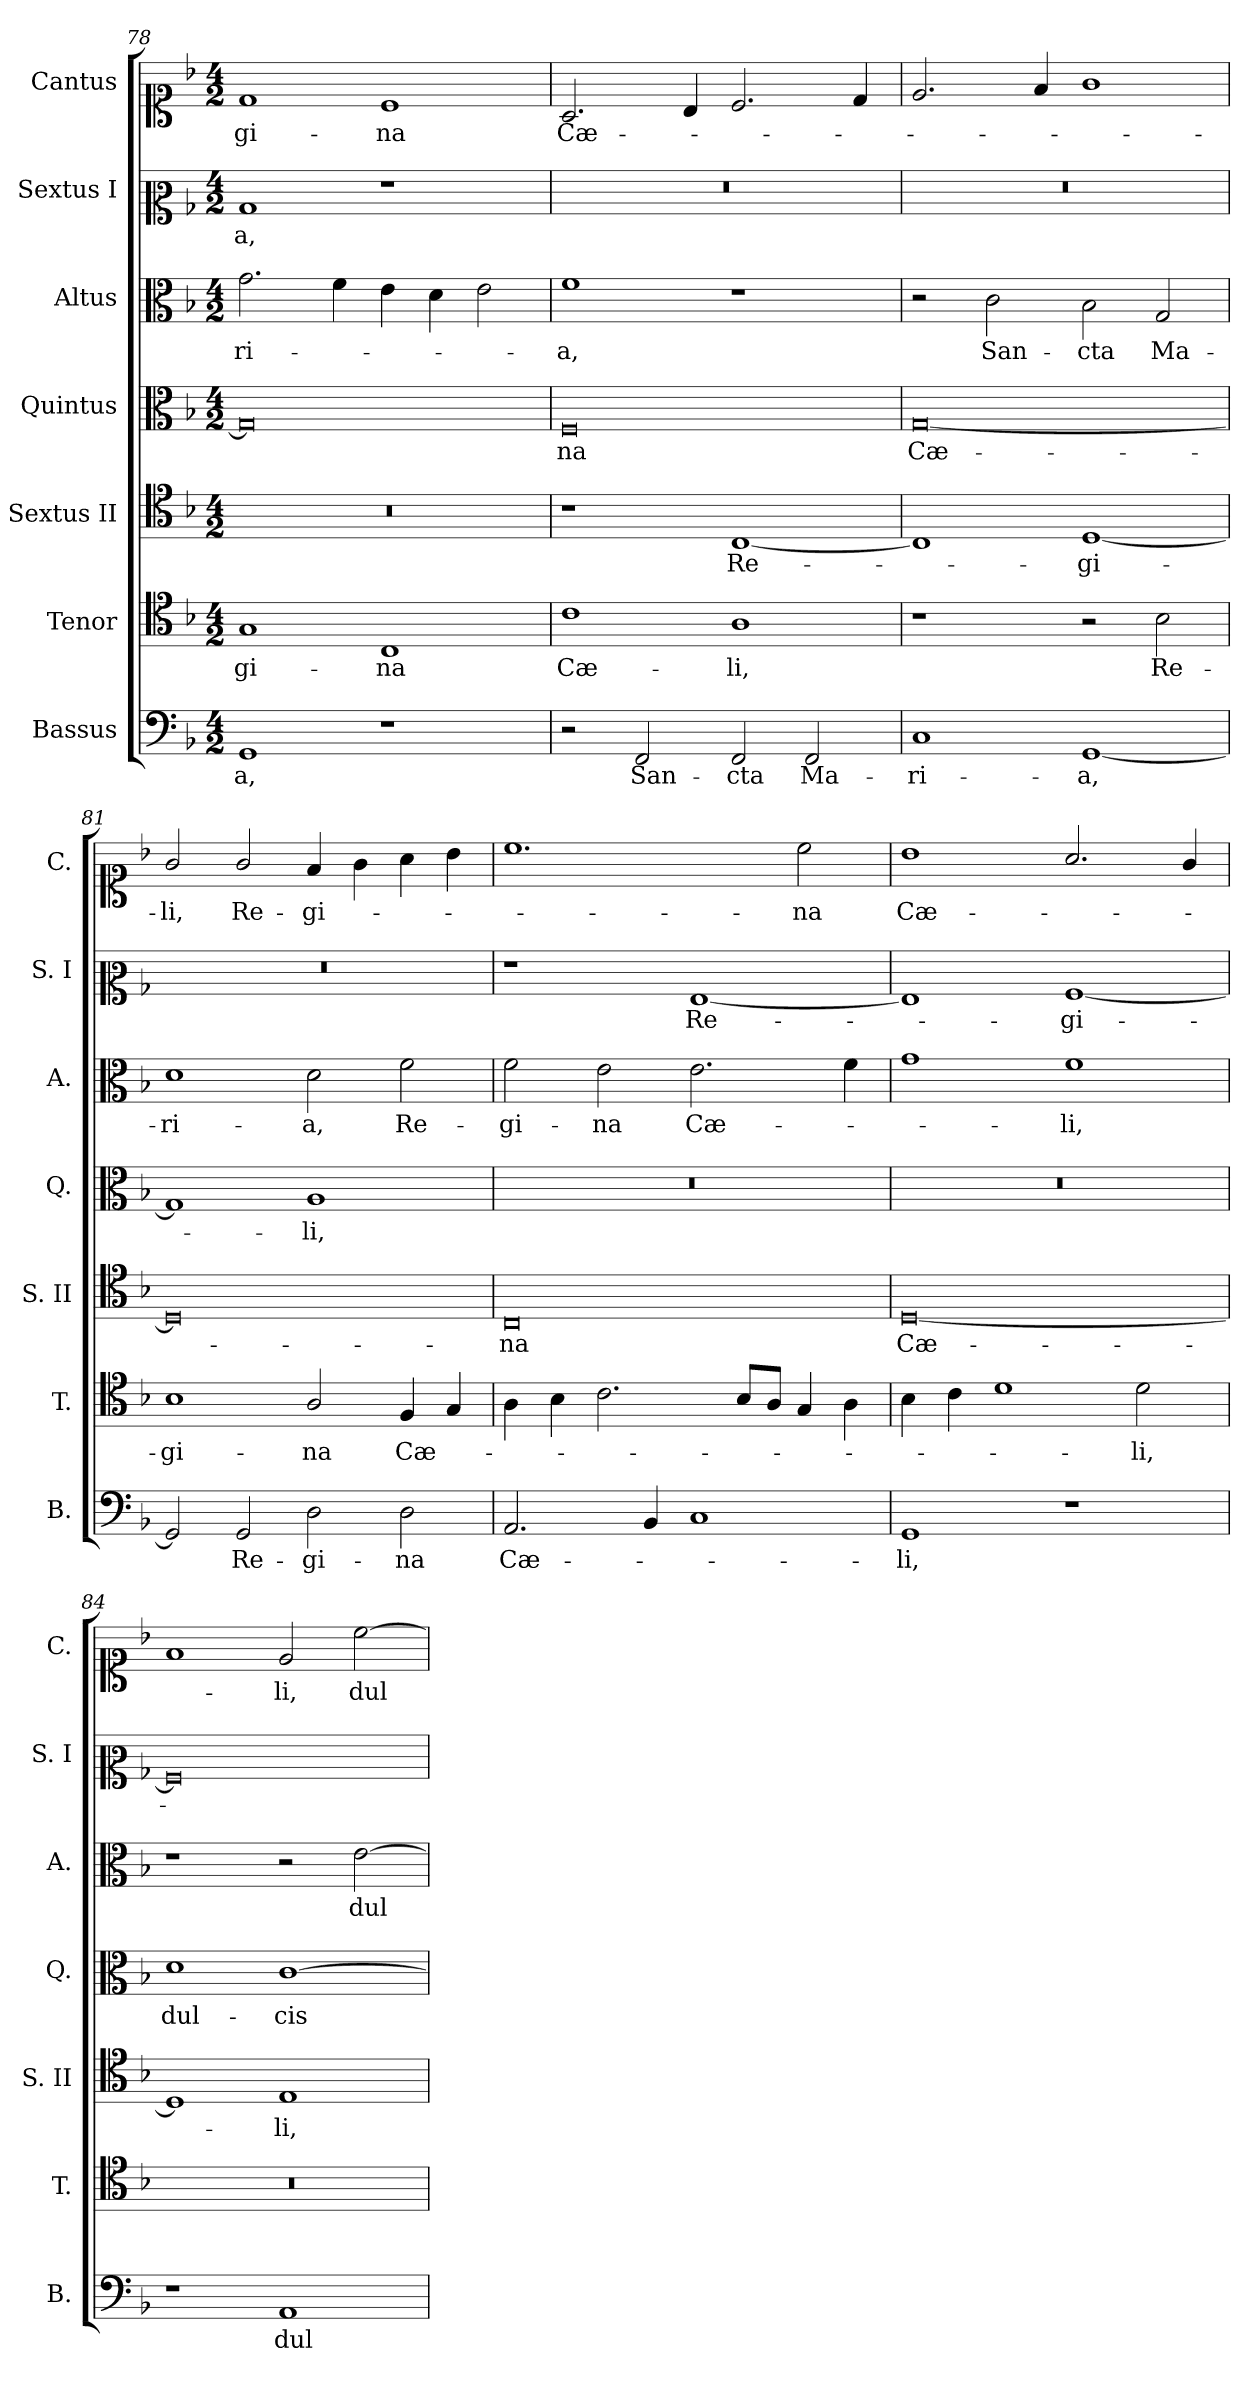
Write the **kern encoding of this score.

**kern	**text	**kern	**text	**kern	**text	**kern	**text	**kern	**text	**kern	**text	**kern	**text
*part7	*part7	*part6	*part6	*part5	*part5	*part4	*part4	*part3	*part3	*part2	*part2	*part1	*part1
*staff7	*staff7	*staff6	*staff6	*staff5	*staff5	*staff4	*staff4	*staff3	*staff3	*staff2	*staff2	*staff1	*staff1
*I"Bassus	*	*I"Tenor	*	*I"Sextus II	*	*I"Quintus	*	*I"Altus	*	*I"Sextus I	*	*I"Cantus	*
*I'B.	*	*I'T.	*	*I'S. II	*	*I'Q.	*	*I'A.	*	*I'S. I	*	*I'C.	*
*clefF4	*	*clefC4	*	*clefC4	*	*clefC3	*	*clefC3	*	*clefC2	*	*clefC1	*
*k[b-]	*	*k[b-]	*	*k[b-]	*	*k[b-]	*	*k[b-]	*	*k[b-]	*	*k[b-]	*
*M4/2	*	*M4/2	*	*M4/2	*	*M4/2	*	*M4/2	*	*M4/2	*	*M4/2	*
=78	=78	=78	=78	=78	=78	=78	=78	=78	=78	=78	=78	=78	=78
1GG	-a,	1G	-gi-	0r	.	0G]	.	2.g\	ri-	1B-	-a,	1d	gi-
.	.	.	.	.	.	.	.	4f\	.	.	.	.	.
1r	.	1C	-na	.	.	.	.	4e\	.	1r	.	1c	-na
.	.	.	.	.	.	.	.	4d\	.	.	.	.	.
.	.	.	.	.	.	.	.	2e\	.	.	.	.	.
!!LO:LB:g=z
=79	=79	=79	=79	=79	=79	=79	=79	=79	=79	=79	=79	=79	=79
2r	.	1c	Cæ-	1r	.	0F	-na	1f	-a,	0r	.	2.A/	Cæ-
2FF/	San-	.	.	.	.	.	.	.	.	.	.	.	.
.	.	.	.	.	.	.	.	.	.	.	.	4B-/	.
2FF/	-cta	1A	-li,	[1C	Re-	.	.	1r	.	.	.	2.c/	.
2FF/	Ma-	.	.	.	.	.	.	.	.	.	.	.	.
.	.	.	.	.	.	.	.	.	.	.	.	4d/	.
=80	=80	=80	=80	=80	=80	=80	=80	=80	=80	=80	=80	=80	=80
1C	-ri-	1r	.	1C]	.	[0G	Cæ-	2r	.	0r	.	2.e/	.
.	.	.	.	.	.	.	.	2c\	San-	.	.	.	.
.	.	.	.	.	.	.	.	.	.	.	.	4f/	.
[1GG	-a,	2r	.	[1D	-gi-	.	.	2B-\	-cta	.	.	1g	.
.	.	2B-\	Re-	.	.	.	.	2G/	Ma-	.	.	.	.
=81	=81	=81	=81	=81	=81	=81	=81	=81	=81	=81	=81	=81	=81
2GG/]	.	1B-	-gi-	0D]	.	1G]	.	1d	-ri-	0r	.	2g/	-li,
2GG/	Re-	.	.	.	.	.	.	.	.	.	.	2g/	Re-
2D\	-gi-	2A/	-na	.	.	1A	-li,	2d\	-a,	.	.	4f/	-gi-
.	.	.	.	.	.	.	.	.	.	.	.	4g\	.
2D\	-na	4F/	Cæ-	.	.	.	.	2f\	Re-	.	.	4a\	.
.	.	4G/	.	.	.	.	.	.	.	.	.	4b-\	.
=82	=82	=82	=82	=82	=82	=82	=82	=82	=82	=82	=82	=82	=82
2.AA/	Cæ-	4A\	.	0C	-na	0r	.	2f\	-gi-	1r	.	1.cc	.
.	.	4B-\	.	.	.	.	.	.	.	.	.	.	.
.	.	2.c\	.	.	.	.	.	2e\	-na	.	.	.	.
4BB-/	.	.	.	.	.	.	.	.	.	.	.	.	.
1C	.	.	.	.	.	.	.	2.e\	Cæ-	[1G	Re-	.	.
.	.	8B-/L	.	.	.	.	.	.	.	.	.	.	.
.	.	8A/J	.	.	.	.	.	.	.	.	.	.	.
.	.	4G/	.	.	.	.	.	.	.	.	.	2cc\	-na
.	.	4A\	.	.	.	.	.	4f\	.	.	.	.	.
=83	=83	=83	=83	=83	=83	=83	=83	=83	=83	=83	=83	=83	=83
1GG	-li,	4B-\	.	[0D	Cæ-	0r	.	1g	.	1G]	.	1b-	Cæ-
.	.	4c\	.	.	.	.	.	.	.	.	.	.	.
.	.	1d	.	.	.	.	.	.	.	.	.	.	.
1r	.	.	.	.	.	.	.	1f	-li,	[1A	-gi-	2.a/	.
.	.	2d\	-li,	.	.	.	.	.	.	.	.	.	.
.	.	.	.	.	.	.	.	.	.	.	.	4g/	.
=84	=84	=84	=84	=84	=84	=84	=84	=84	=84	=84	=84	=84	=84
1r	.	0r	.	1D]	.	1d	dul-	1r	.	0A]	.	1f	.
1AA	dul-	.	.	1E	-li,	[1c	-cis	2r	.	.	.	2e/	-li,
.	.	.	.	.	.	.	.	[2e\	dul-	.	.	[2cc\	dul­-
=	=	=	=	=	=	=	=	=	=	=	=	=	=
*-	*-	*-	*-	*-	*-	*-	*-	*-	*-	*-	*-	*-	*-
